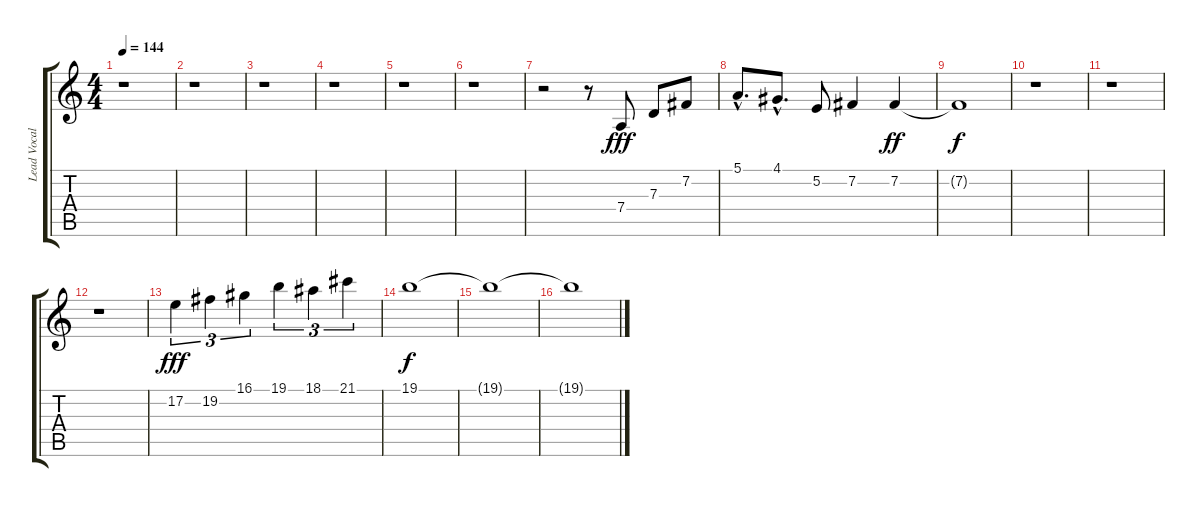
\track ("Lead Vocals" "Lead Vocal") {instrument lead6voice}
\staff {score tabs}
\tuning (E4 B3 G3 D3 A2 E2) {hide}
\ts (4 4)
\tempo 144
\clef g2
\ks c
r.1{dy f} |
r.1 |
r.1 |
r.1 |
r.1 |
r.1 |
\section ("" "")
r.2 r.8{volume 16 balance 8 instrument lead6voice} 7.4.8{dy fff} 7.3.8 7.2.8 |
5.1{hac}.8{d} 4.1{hac}.8{d} 5.2.8 7.2.4 7.2.4{dy ff} |
7.2{t}.1{dy f volume 2} |
r.1 |
r.1 |
r.1 |
17.2.4{tu (3 2) dy fff volume 16 balance 8 instrument lead6voice} 19.2.4{tu (3 2)} 16.1.4{tu (3 2)} 19.1.4{tu (3 2)} 18.1.4{tu (3 2)} 21.1.4{tu (3 2)} |
19.1.1{dy f} |
\section ("" "")
19.1{t}.1{volume 0} |
19.1{t}.1
